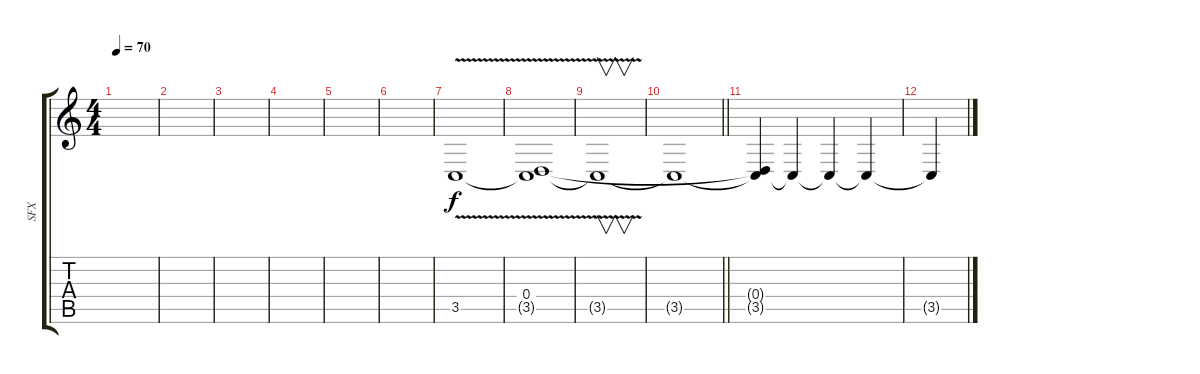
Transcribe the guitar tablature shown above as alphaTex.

\track ("SFX" "SFX") {instrument fx7echoes}
\staff {score tabs}
\tuning (E4 B3 G3 D3 A2 E2) {hide}
\ts (4 4)
\tempo 70
\clef g2
\ks c
|
|
|
|
|
|
3.5{v}.1{volume 8} |
(0.4 3.5{v t}).1 |
3.5{t}.1{v volume 0} |
\barLineRight lightlight
3.5{t}.1 |
(0.4{t} 3.5{t}).4{volume 3} 3.5{t}.4 3.5{t}.4 3.5{t}.4 |
3.5{t}.4
